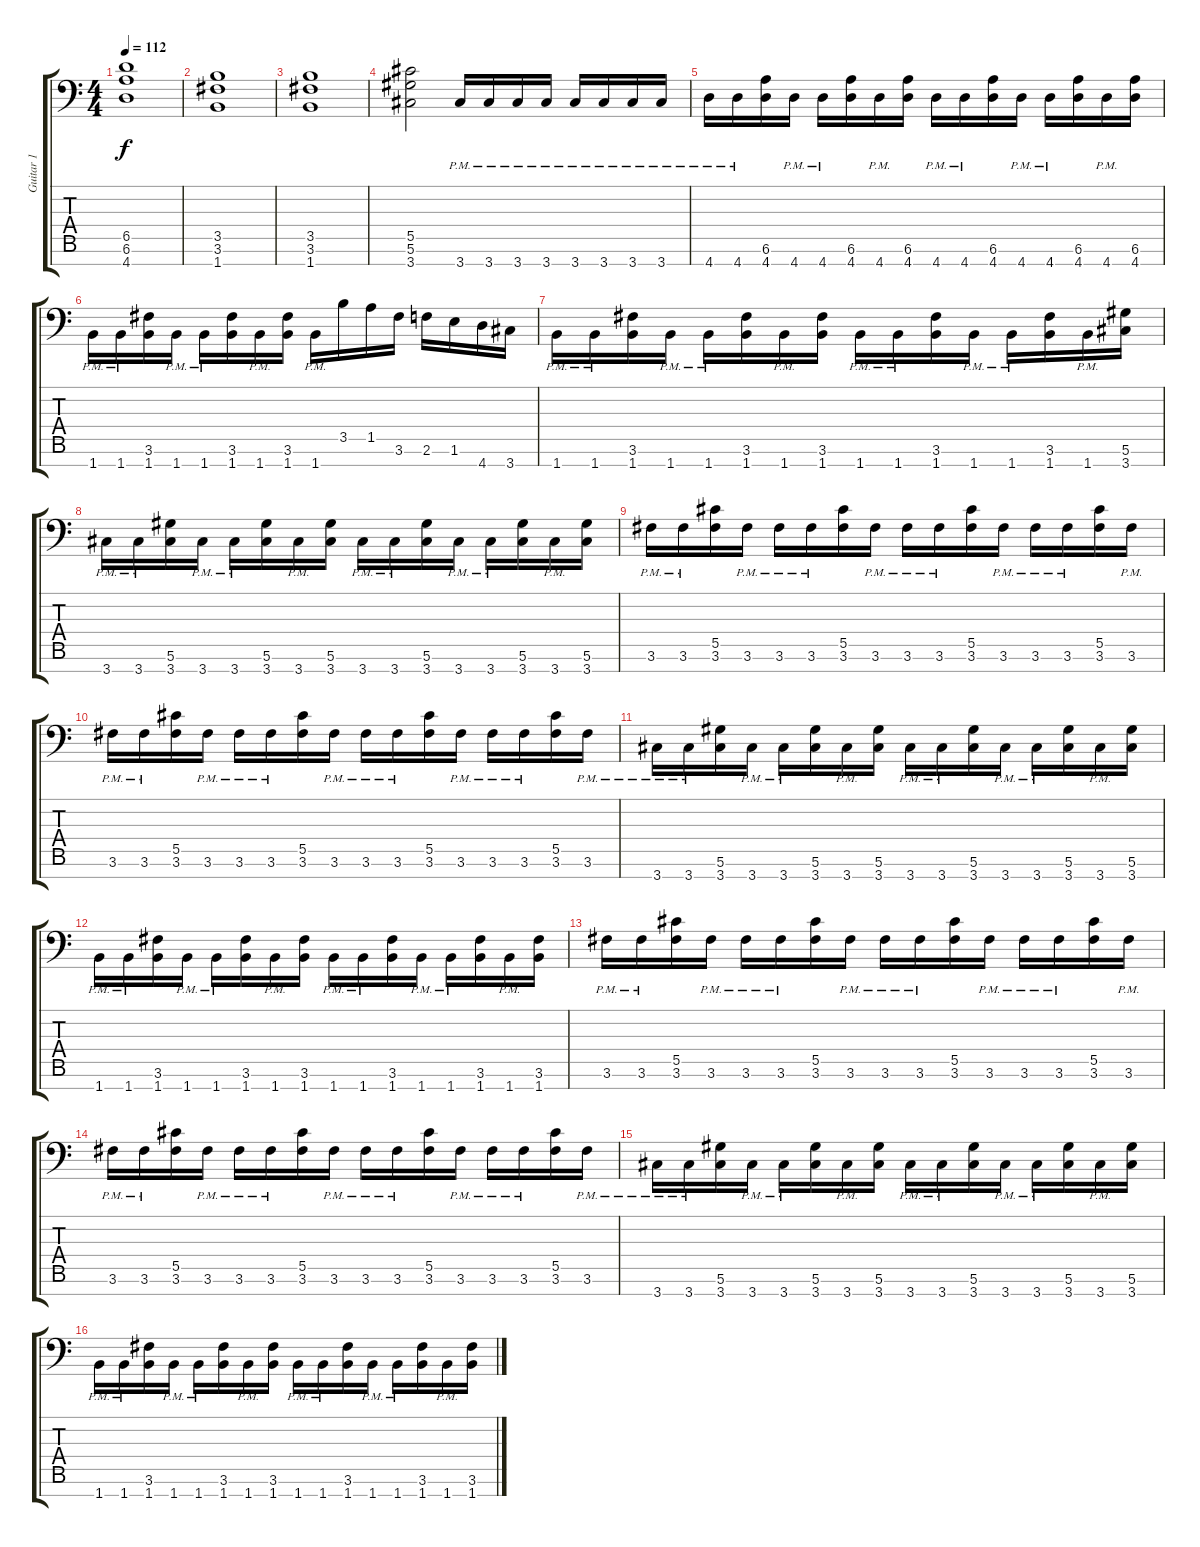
\track ("Guitar 1" "Guitar 1") {instrument distortionguitar}
\staff {score tabs}
\tuning (Eb4 Bb3 Gb3 Db3 Ab2 Eb2 Bb1) {hide}
\ts (4 4)
\tempo 112
\clef f4
\ks c
(6.5 6.6 4.7).1{dy f} |
(3.5 3.6 1.7).1 |
(3.5 3.6 1.7).1 |
(5.5 5.6 3.7).2 3.7{pm}.16 3.7{pm}.16 3.7{pm}.16 3.7{pm}.16 3.7{pm}.16 3.7{pm}.16 3.7{pm}.16 3.7{pm}.16 |
4.7{pm}.16 4.7{pm}.16 (6.6 4.7).16 4.7{pm}.16 4.7{pm}.16 (6.6 4.7).16 4.7{pm}.16 (6.6 4.7).16 4.7{pm}.16 4.7{pm}.16 (6.6 4.7).16 4.7{pm}.16 4.7{pm}.16 (6.6 4.7).16 4.7{pm}.16 (6.6 4.7).16 |
1.7{pm}.16 1.7{pm}.16 (3.6 1.7).16 1.7{pm}.16 1.7{pm}.16 (3.6 1.7).16 1.7{pm}.16 (3.6 1.7).16 1.7{pm}.16 3.5.16 1.5.16 3.6.16 2.6.16 1.6.16 4.7.16 3.7.16 |
1.7{pm}.16 1.7{pm}.16 (3.6 1.7).16 1.7{pm}.16 1.7{pm}.16 (3.6 1.7).16 1.7{pm}.16 (3.6 1.7).16 1.7{pm}.16 1.7{pm}.16 (3.6 1.7).16 1.7{pm}.16 1.7{pm}.16 (3.6 1.7).16 1.7{pm}.16 (5.6 3.7).16 |
3.7{pm}.16 3.7{pm}.16 (5.6 3.7).16 3.7{pm}.16 3.7{pm}.16 (5.6 3.7).16 3.7{pm}.16 (5.6 3.7).16 3.7{pm}.16 3.7{pm}.16 (5.6 3.7).16 3.7{pm}.16 3.7{pm}.16 (5.6 3.7).16 3.7{pm}.16 (5.6 3.7).16 |
3.6{pm}.16 3.6{pm}.16 (5.5 3.6).16 3.6{pm}.16 3.6{pm}.16 3.6{pm}.16 (5.5 3.6).16 3.6{pm}.16 3.6{pm}.16 3.6{pm}.16 (5.5 3.6).16 3.6{pm}.16 3.6{pm}.16 3.6{pm}.16 (5.5 3.6).16 3.6{pm}.16 |
3.6{pm}.16 3.6{pm}.16 (5.5 3.6).16 3.6{pm}.16 3.6{pm}.16 3.6{pm}.16 (5.5 3.6).16 3.6{pm}.16 3.6{pm}.16 3.6{pm}.16 (5.5 3.6).16 3.6{pm}.16 3.6{pm}.16 3.6{pm}.16 (5.5 3.6).16 3.6{pm}.16 |
3.7{pm}.16 3.7{pm}.16 (5.6 3.7).16 3.7{pm}.16 3.7{pm}.16 (5.6 3.7).16 3.7{pm}.16 (5.6 3.7).16 3.7{pm}.16 3.7{pm}.16 (5.6 3.7).16 3.7{pm}.16 3.7{pm}.16 (5.6 3.7).16 3.7{pm}.16 (5.6 3.7).16 |
1.7{pm}.16 1.7{pm}.16 (3.6 1.7).16 1.7{pm}.16 1.7{pm}.16 (3.6 1.7).16 1.7{pm}.16 (3.6 1.7).16 1.7{pm}.16 1.7{pm}.16 (3.6 1.7).16 1.7{pm}.16 1.7{pm}.16 (3.6 1.7).16 1.7{pm}.16 (3.6 1.7).16 |
3.6{pm}.16 3.6{pm}.16 (5.5 3.6).16 3.6{pm}.16 3.6{pm}.16 3.6{pm}.16 (5.5 3.6).16 3.6{pm}.16 3.6{pm}.16 3.6{pm}.16 (5.5 3.6).16 3.6{pm}.16 3.6{pm}.16 3.6{pm}.16 (5.5 3.6).16 3.6{pm}.16 |
3.6{pm}.16 3.6{pm}.16 (5.5 3.6).16 3.6{pm}.16 3.6{pm}.16 3.6{pm}.16 (5.5 3.6).16 3.6{pm}.16 3.6{pm}.16 3.6{pm}.16 (5.5 3.6).16 3.6{pm}.16 3.6{pm}.16 3.6{pm}.16 (5.5 3.6).16 3.6{pm}.16 |
3.7{pm}.16 3.7{pm}.16 (5.6 3.7).16 3.7{pm}.16 3.7{pm}.16 (5.6 3.7).16 3.7{pm}.16 (5.6 3.7).16 3.7{pm}.16 3.7{pm}.16 (5.6 3.7).16 3.7{pm}.16 3.7{pm}.16 (5.6 3.7).16 3.7{pm}.16 (5.6 3.7).16 |
1.7{pm}.16 1.7{pm}.16 (3.6 1.7).16 1.7{pm}.16 1.7{pm}.16 (3.6 1.7).16 1.7{pm}.16 (3.6 1.7).16 1.7{pm}.16 1.7{pm}.16 (3.6 1.7).16 1.7{pm}.16 1.7{pm}.16 (3.6 1.7).16 1.7{pm}.16 (3.6 1.7).16
